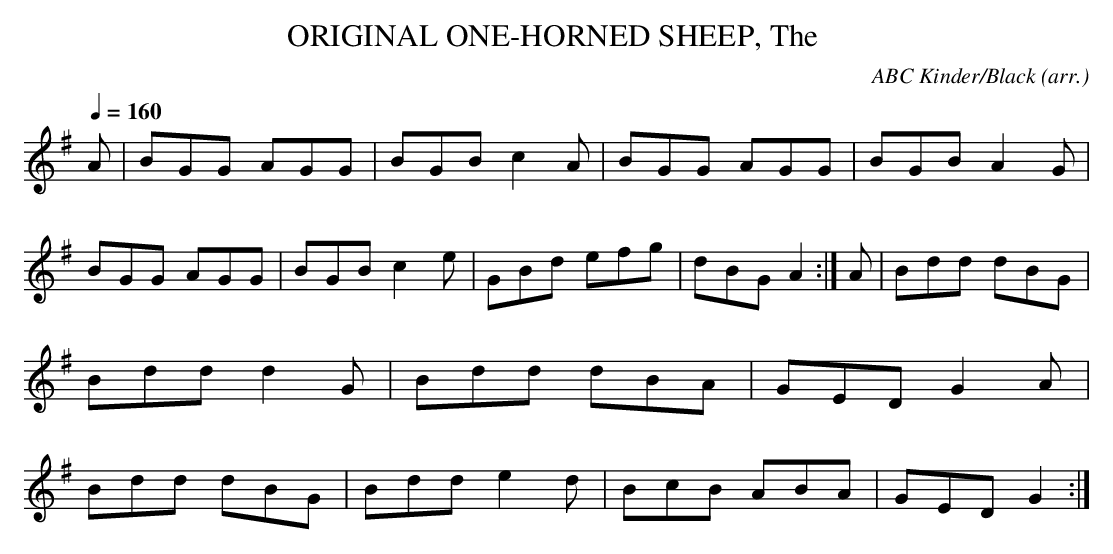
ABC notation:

X:1
T:ORIGINAL ONE-HORNED SHEEP, The \
C:ABC Kinder/Black (arr.)\
M:6/8\
L:1/8\
Q:1/4=160\
K:G\
A|BGG AGG|BGB c2A|BGG AGG|BGB A2G|\
BGG AGG|BGB c2e|GBd efg|dBG A2:|\
A|Bdd dBG|Bdd d2G|Bdd dBA|GED G2 A|\
Bdd dBG|Bdd e2d|BcB ABA|GED G2:|\
\
\
\
